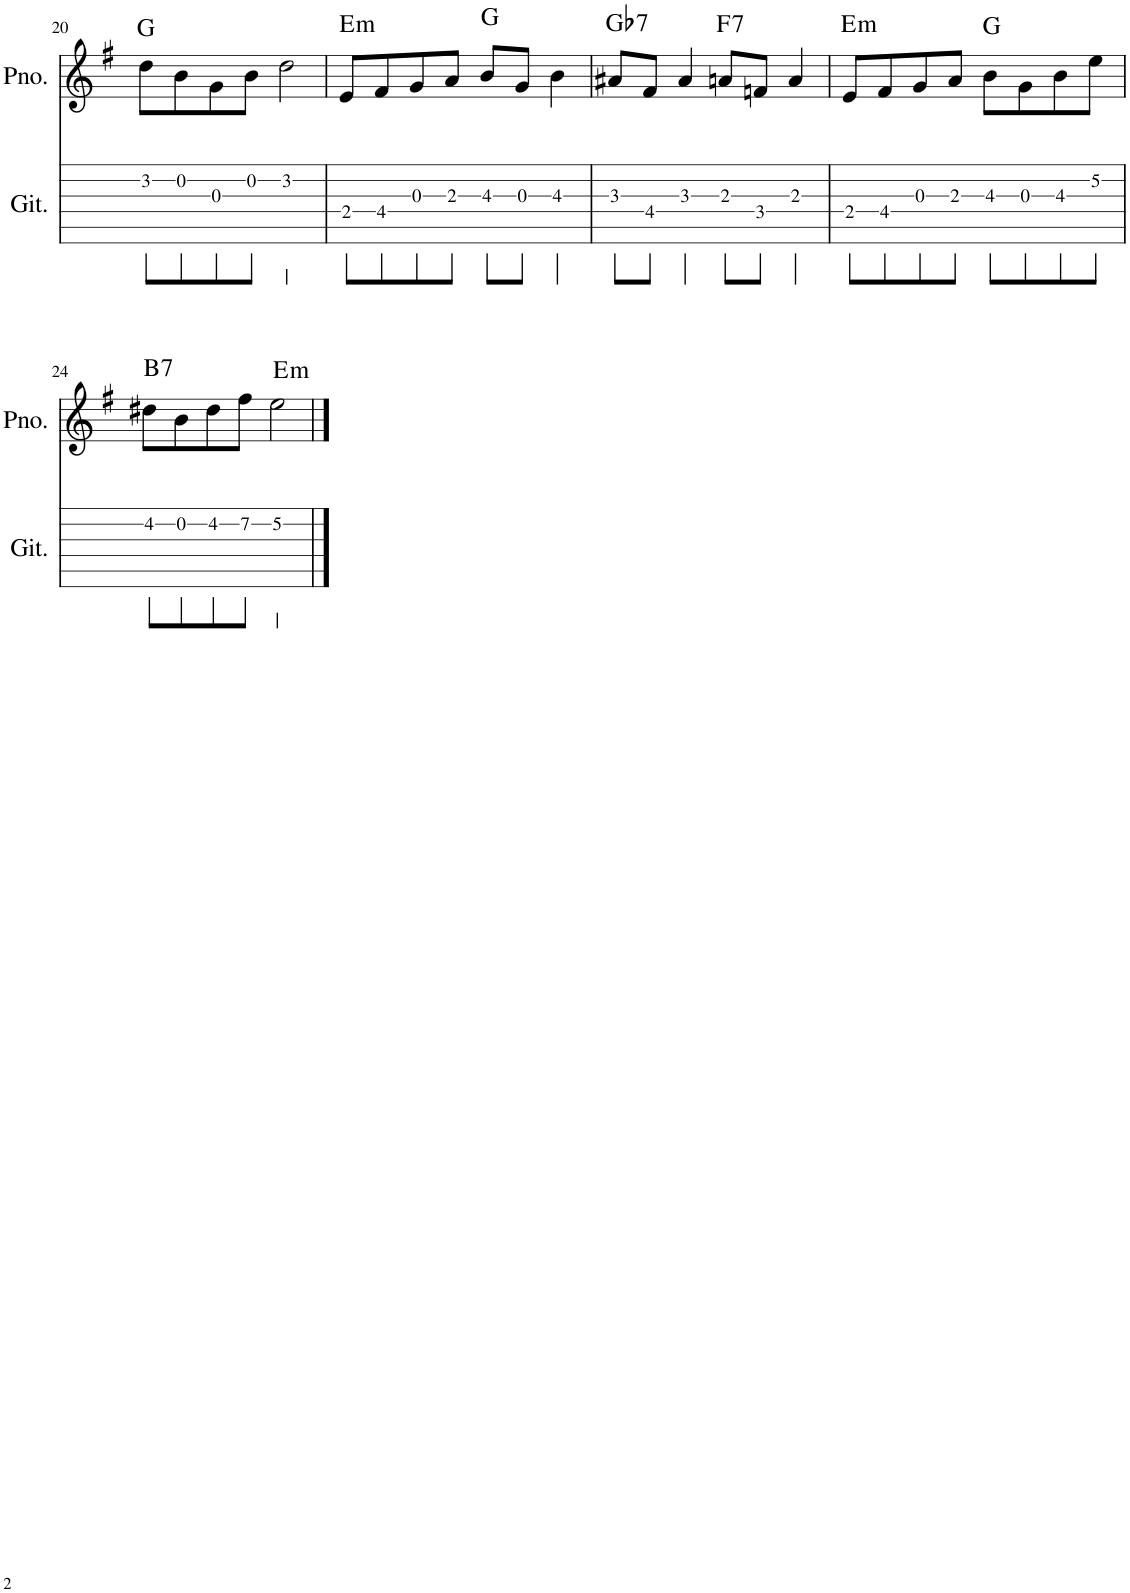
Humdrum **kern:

**kern	**kern	**harte
*part2	*part1	*part1
*staff2	*staff1	*
*I"Acoestische gitaar	*I"Piano	*
*I'Git.	*I'Pno.	*
!!LO:PB:g=z
*	*clefG2	*
*Trd-7c-12	*	*
*k[f#]	*k[f#]	*
*M4/4	*M4/4	*
=20	=20	=20
8d\L	8dd\L	G:maj
8B\	8b\	.
8G\	8g\	.
8B\J	8b\J	.
2d\	2dd\	.
=21	=21	=21
!	!	!LO:H:kt=m
8E\L	8e/L	E:min
8F#\	8f#/	.
8G\	8g/	.
8A\J	8a/J	.
8B\L	8b/L	G:maj
8G\J	8g/J	.
4B\	4b\	.
=22	=22	=22
!	!	!LO:H:kt=7
8A#X\L	8a#X/L	Gb:7
8F#\J	8f#/J	.
4A#\	4a#/	.
!	!	!LO:H:kt=7
8An\L	8an/L	F:7
8F-X\J	8fn/J	.
4A\	4a/	.
=23	=23	=23
!	!	!LO:H:kt=m
8E\L	8e/L	E:min
8F#\	8f#/	.
8G\	8g/	.
8A\J	8a/J	.
8B\L	8b\L	G:maj
8G\	8g\	.
8B\	8b\	.
8e\J	8ee\J	.
!!LO:LB:g=z
=24	=24	=24
!	!	!LO:H:kt=7
8d#X\L	8dd#X\L	B:7
8B\	8b\	.
8d#\	8dd#\	.
8f#\J	8ff#\J	.
!	!	!LO:H:kt=m
2e\	2ee\	E:min
==	==	==
*-	*-	*-
